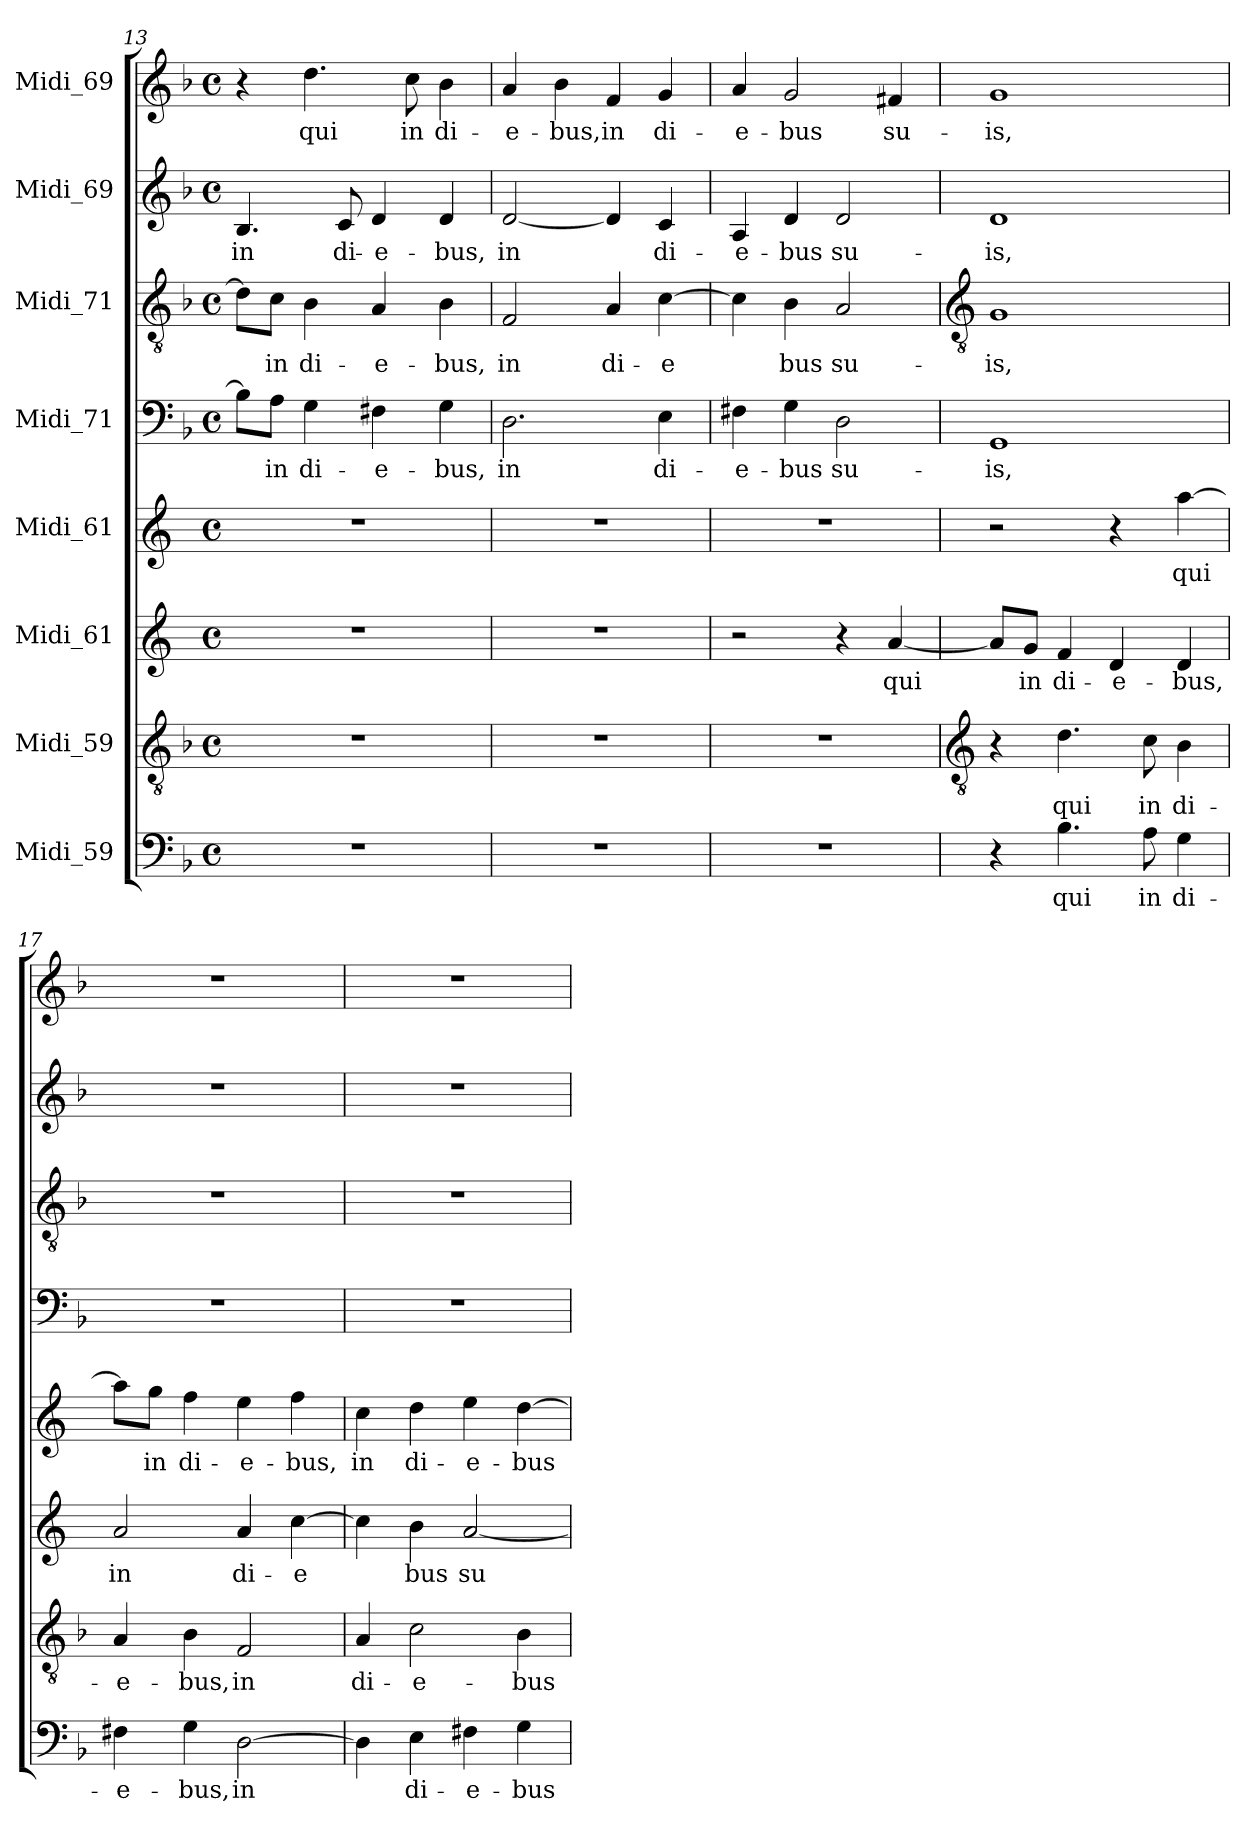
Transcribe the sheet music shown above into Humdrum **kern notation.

**kern	**text	**kern	**text	**kern	**text	**kern	**text	**kern	**text	**kern	**text	**kern	**text	**kern	**text
*part8	*part8	*part7	*part7	*part6	*part6	*part5	*part5	*part4	*part4	*part3	*part3	*part2	*part2	*part1	*part1
*staff8	*staff8	*staff7	*staff7	*staff6	*staff6	*staff5	*staff5	*staff4	*staff4	*staff3	*staff3	*staff2	*staff2	*staff1	*staff1
*I"Midi_59	*	*I"Midi_59	*	*I"Midi_61	*	*I"Midi_61	*	*I"Midi_71	*	*I"Midi_71	*	*I"Midi_69	*	*I"Midi_69	*
*clefF4	*	*clefGv2	*	*clefG2	*	*clefG2	*	*clefF4	*	*clefGv2	*	*clefG2	*	*clefG2	*
*	*	*	*	*ITrd4c7	*	*ITrd4c7	*	*	*	*	*	*	*	*	*
*k[b-]	*	*k[b-]	*	*k[b-]	*	*k[b-]	*	*k[b-]	*	*k[b-]	*	*k[b-]	*	*k[b-]	*
*F:	*	*F:	*	*F:	*	*F:	*	*F:	*	*F:	*	*F:	*	*F:	*
*M4/4	*	*M4/4	*	*M4/4	*	*M4/4	*	*M4/4	*	*M4/4	*	*M4/4	*	*M4/4	*
*met(c)	*	*met(c)	*	*met(c)	*	*met(c)	*	*met(c)	*	*met(c)	*	*met(c)	*	*met(c)	*
=13	=13	=13	=13	=13	=13	=13	=13	=13	=13	=13	=13	=13	=13	=13	=13
!	!	!	!	!	!	!	!	!	!	!	!	!	!LO:LY:b	!	!
1r	.	1r	.	1r	.	1r	.	8B-\L]	.	8d\L]	.	4.B-	in	4r	.
!	!	!	!	!	!	!	!	!	!LO:LY:b	!	!LO:LY:b	!	!	!	!
.	.	.	.	.	.	.	.	8A\J	in	8c\J	in	.	.	.	.
!	!	!	!	!	!	!	!	!	!LO:LY:b	!	!LO:LY:b	!	!	!	!LO:LY:b
.	.	.	.	.	.	.	.	4G	di-	4B-	di-	.	.	4.dd	qui
!	!	!	!	!	!	!	!	!	!	!	!	!	!LO:LY:b	!	!
.	.	.	.	.	.	.	.	.	.	.	.	8c	di-	.	.
!	!	!	!	!	!	!	!	!	!LO:LY:b	!	!LO:LY:b	!	!LO:LY:b	!	!
.	.	.	.	.	.	.	.	4F#X	-e-	4A	-e-	4d	-e-	.	.
!	!	!	!	!	!	!	!	!	!	!	!	!	!	!	!LO:LY:b
.	.	.	.	.	.	.	.	.	.	.	.	.	.	8cc	in
!	!	!	!	!	!	!	!	!	!LO:LY:b	!	!LO:LY:b	!	!LO:LY:b	!	!LO:LY:b
.	.	.	.	.	.	.	.	4G	-bus,	4B-	-bus,	4d	-bus,	4b-	di-
=14	=14	=14	=14	=14	=14	=14	=14	=14	=14	=14	=14	=14	=14	=14	=14
!	!	!	!	!	!	!	!	!	!LO:LY:b	!	!LO:LY:b	!	!LO:LY:b	!	!LO:LY:b
1r	.	1r	.	1r	.	1r	.	2.D	in	2F	in	[2d	in	4a	-e-
!	!	!	!	!	!	!	!	!	!	!	!	!	!	!	!LO:LY:b
.	.	.	.	.	.	.	.	.	.	.	.	.	.	4b-	-bus,
!	!	!	!	!	!	!	!	!	!	!	!LO:LY:b	!	!	!	!LO:LY:b
.	.	.	.	.	.	.	.	.	.	4A	di-	4d]	.	4f	in
!	!	!	!	!	!	!	!	!	!LO:LY:b	!	!LO:LY:b	!	!LO:LY:b	!	!LO:LY:b
.	.	.	.	.	.	.	.	4E	di-	[4c	-e	4c	di-	4g	di-
=15	=15	=15	=15	=15	=15	=15	=15	=15	=15	=15	=15	=15	=15	=15	=15
!	!	!	!	!	!	!	!	!	!LO:LY:b	!	!	!	!LO:LY:b	!	!LO:LY:b
1r	.	1r	.	2r	.	1r	.	4F#X	-e-	4c]	.	4A	-e-	4a	-e-
!	!	!	!	!	!	!	!	!	!LO:LY:b	!	!LO:LY:b	!	!LO:LY:b	!	!LO:LY:b
.	.	.	.	.	.	.	.	4G	-bus	4B-	bus	4d	-bus	2g	-bus
!	!	!	!	!	!	!	!	!	!LO:LY:b	!	!LO:LY:b	!	!LO:LY:b	!	!
.	.	.	.	4r	.	.	.	2D	su-	2A	su-	2d	su-	.	.
!	!	!	!	!	!LO:LY:b	!	!	!	!	!	!	!	!	!	!LO:LY:b
.	.	.	.	[4d	qui	.	.	.	.	.	.	.	.	4f#X	su-
!!LO:LB:g=z
=16	=16	=16	=16	=16	=16	=16	=16	=16	=16	=16	=16	=16	=16	=16	=16
*	*	*clefGv2	*	*	*	*	*	*	*	*clefGv2	*	*	*	*	*
!	!	!	!	!	!	!	!	!	!LO:LY:b	!	!LO:LY:b	!	!LO:LY:b	!	!LO:LY:b
4r	.	4r	.	8d/L]	.	2r	.	1GG	-is,	1G	-is,	1d	-is,	1g	-is,
!	!	!	!	!	!LO:LY:b	!	!	!	!	!	!	!	!	!	!
.	.	.	.	8c/J	in	.	.	.	.	.	.	.	.	.	.
!	!LO:LY:b	!	!LO:LY:b	!	!LO:LY:b	!	!	!	!	!	!	!	!	!	!
4.B-	qui	4.d	qui	4B-	di-	.	.	.	.	.	.	.	.	.	.
!	!	!	!	!	!LO:LY:b	!	!	!	!	!	!	!	!	!	!
.	.	.	.	4G	-e-	4r	.	.	.	.	.	.	.	.	.
!	!LO:LY:b	!	!LO:LY:b	!	!	!	!	!	!	!	!	!	!	!	!
8A	in	8c	in	.	.	.	.	.	.	.	.	.	.	.	.
!	!LO:LY:b	!	!LO:LY:b	!	!LO:LY:b	!	!LO:LY:b	!	!	!	!	!	!	!	!
4G	di-	4B-	di-	4G	-bus,	[4dd	qui	.	.	.	.	.	.	.	.
=17	=17	=17	=17	=17	=17	=17	=17	=17	=17	=17	=17	=17	=17	=17	=17
!	!LO:LY:b	!	!LO:LY:b	!	!LO:LY:b	!	!	!	!	!	!	!	!	!	!
4F#X	-e-	4A	-e-	2d	in	8dd\L]	.	1r	.	1r	.	1r	.	1r	.
!	!	!	!	!	!	!	!LO:LY:b	!	!	!	!	!	!	!	!
.	.	.	.	.	.	8cc\J	in	.	.	.	.	.	.	.	.
!	!LO:LY:b	!	!LO:LY:b	!	!	!	!LO:LY:b	!	!	!	!	!	!	!	!
4G	-bus,	4B-	-bus,	.	.	4b-	di-	.	.	.	.	.	.	.	.
!	!LO:LY:b	!	!LO:LY:b	!	!LO:LY:b	!	!LO:LY:b	!	!	!	!	!	!	!	!
[2D	in	2F	in	4d	di-	4a	-e-	.	.	.	.	.	.	.	.
!	!	!	!	!	!LO:LY:b	!	!LO:LY:b	!	!	!	!	!	!	!	!
.	.	.	.	[4f	-e	4b-	-bus,	.	.	.	.	.	.	.	.
=18	=18	=18	=18	=18	=18	=18	=18	=18	=18	=18	=18	=18	=18	=18	=18
!	!	!	!LO:LY:b	!	!	!	!LO:LY:b	!	!	!	!	!	!	!	!
4D]	.	4A	di-	4f]	.	4f	in	1r	.	1r	.	1r	.	1r	.
!	!LO:LY:b	!	!LO:LY:b	!	!LO:LY:b	!	!LO:LY:b	!	!	!	!	!	!	!	!
4E	di-	2c	-e-	4e	bus	4g	di-	.	.	.	.	.	.	.	.
!	!LO:LY:b	!	!	!	!LO:LY:b	!	!LO:LY:b	!	!	!	!	!	!	!	!
4F#X	-e-	.	.	[2d	su	4a	-e-	.	.	.	.	.	.	.	.
!	!LO:LY:b	!	!LO:LY:b	!	!	!	!LO:LY:b	!	!	!	!	!	!	!	!
4G	-bus	4B-	-bus	.	.	[4g	-bus	.	.	.	.	.	.	.	.
=	=	=	=	=	=	=	=	=	=	=	=	=	=	=	=
*-	*-	*-	*-	*-	*-	*-	*-	*-	*-	*-	*-	*-	*-	*-	*-
